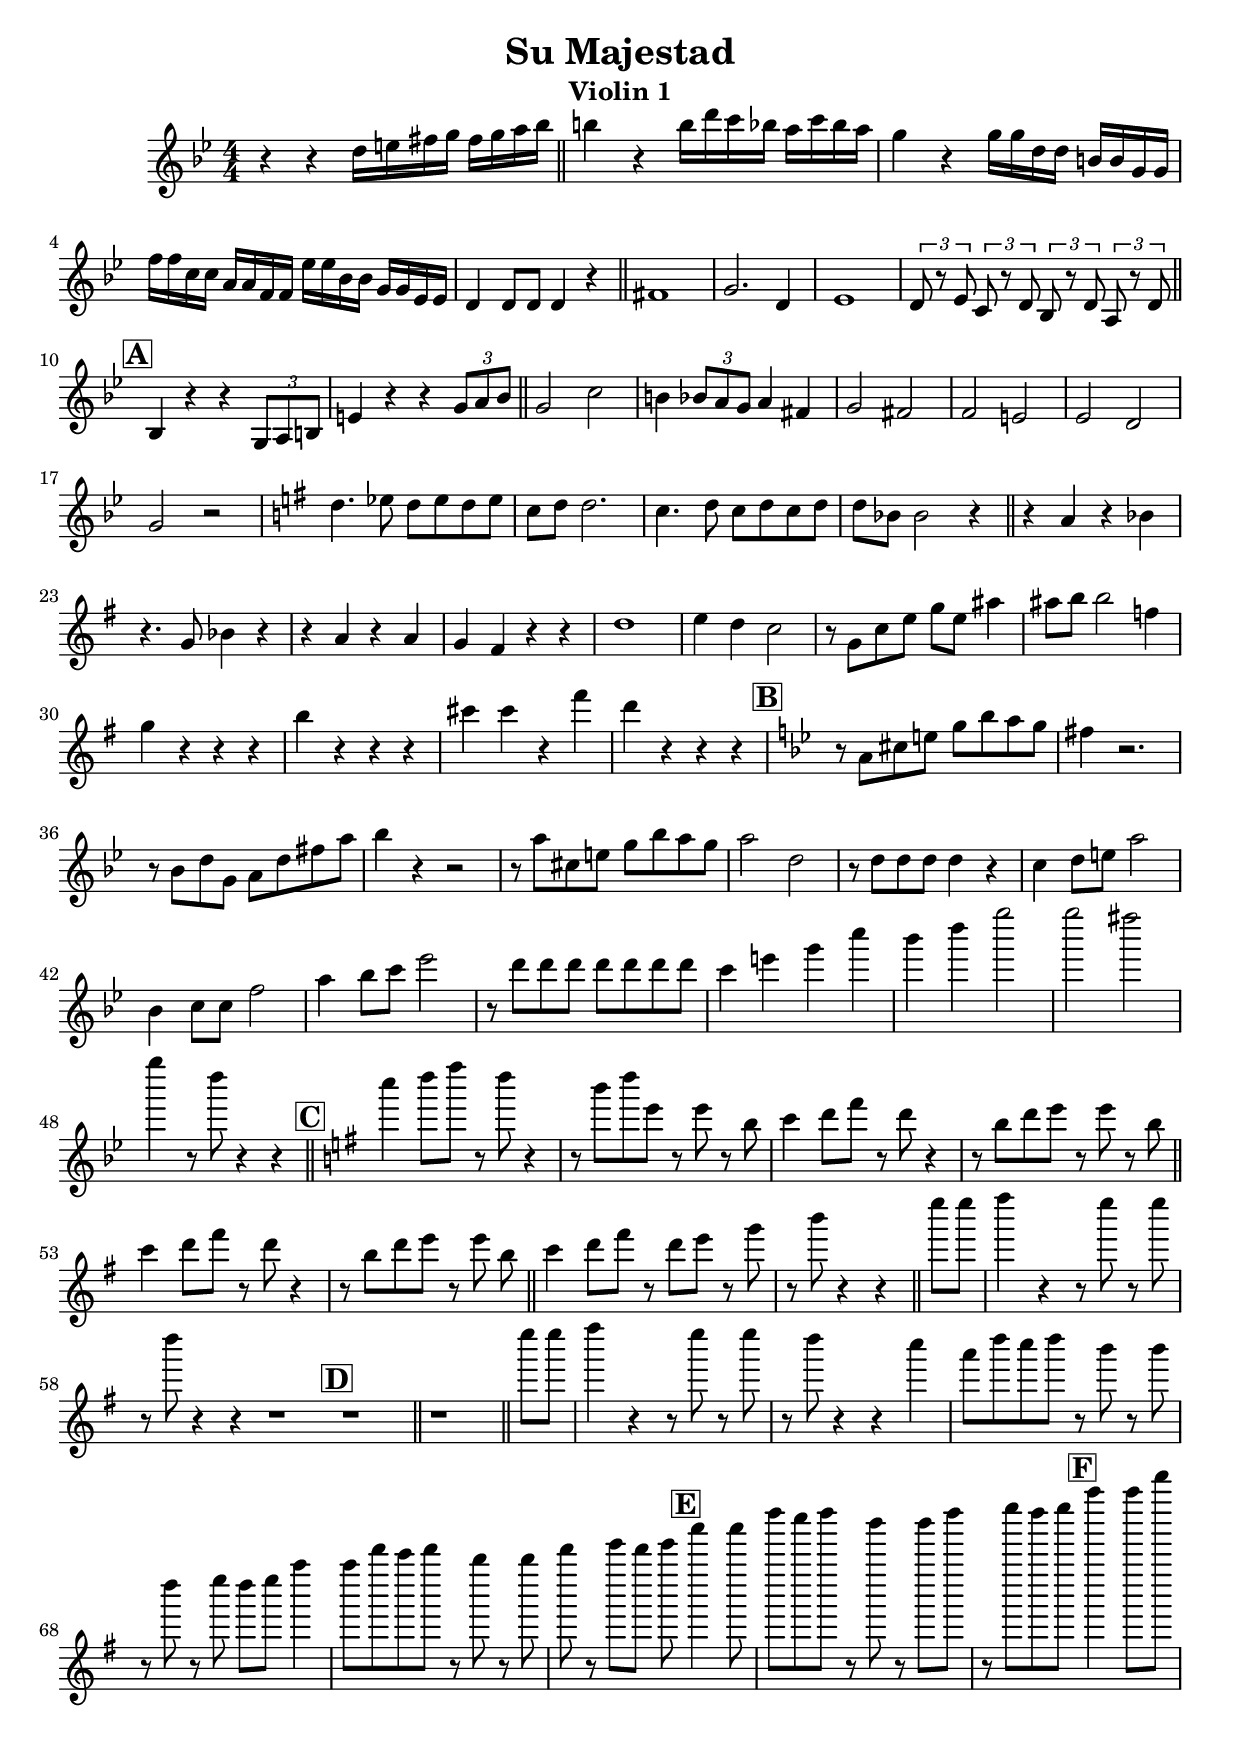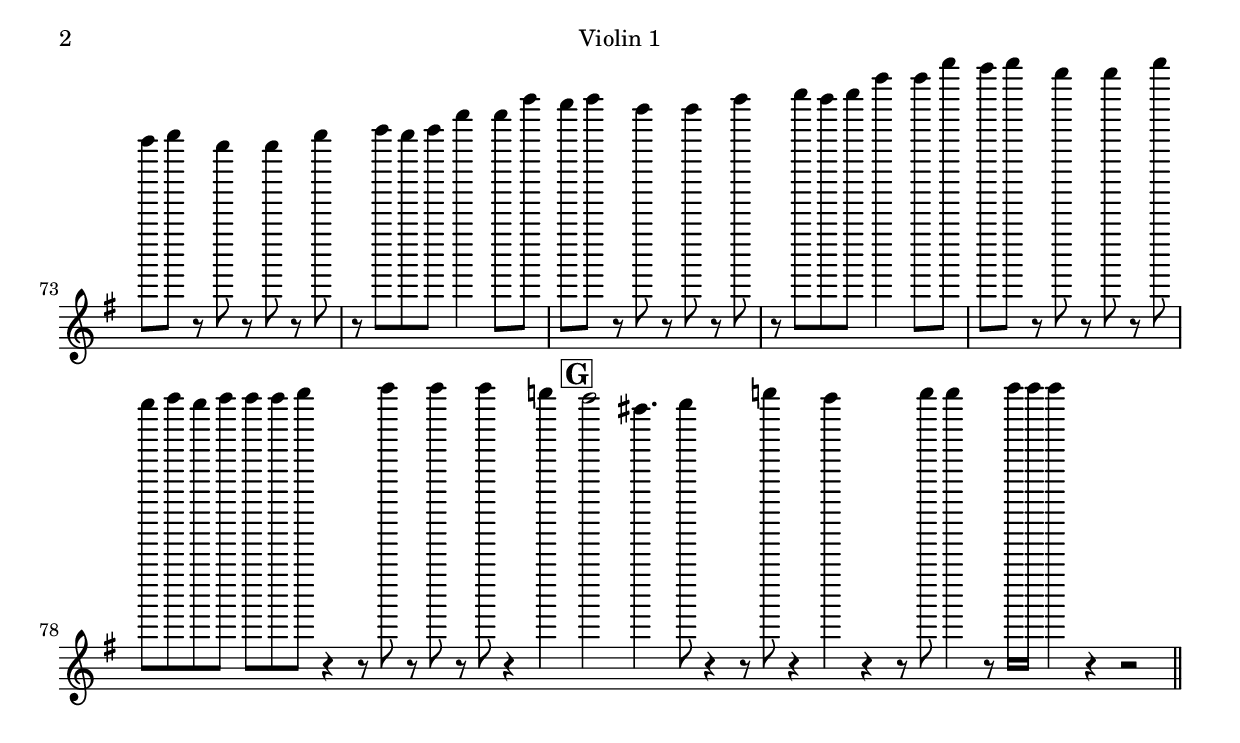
\version "2.18.0"

\header {
  title = "Su Majestad"
  instrument = "Violin 1"
}

% \transpose c' d'    % leave this out until teh end so that it is easier to check the notes
    \relative c''{
    \key bes \major
    \numericTimeSignature
    \time 4/4
    \compressFullBarRests
    \set Score.markFormatter = #format-mark-box-alphabet
    
    r4 r4 d16 e16 fis16 g16 fis16 g16 a16 bes16 \bar "||"
    b4 r4 b16 d16 c16 bes16 a16 c16 bes16 a16 
    g4 r4 g16 g16 d16 d16 b16 b16 g16 g16
    
    \barNumberCheck #4
    f'16 f16 c16 c16 a16 a16 f16 f16 ees'16 ees16 bes16 bes16 g16 g16 ees16 ees16
    d4 d8 d8 d4 r4 \bar "||"

    % paseo
    fis1
    g2. d4
    ees1

    \barNumberCheck #9
    \times 2/3 {d8 r8 ees8} \times 2/3 {c8 r8 d8} \times 2/3 {bes8 r8 d8} \times 2/3 {a8 r8 d8}
    \bar "||" \mark \default % A

    bes4 r4 r4 \times 2/3 {g8 a8 b8}
    e4 r4 r4 \times 2/3 {g8 a8 bes8} \bar "||"

    % danzon 2-3
    g2 c2
    b4 \times 2/3 {bes8 a8 g8} a4 fis4
    g2 fis2
    f2 e2
    ees2 d2
    g2 r2 % pretend rest

    % change key
    \key g \major
    d'4. ees8 d8 ees8 d8 ees8 \bar "|" % missing a leading beat?
    c8 d8 d2. 

    \barNumberCheck #20
    c4. d8 c8 d8 c8 d8 
    d8 bes8 bes2 r4 \bar "||"

    r4 a4 r4 bes4
    r4. g8 bes4 r4
    r4 a4 r4 a4
    g4 fis4 r4 r4

    \barNumberCheck #26
    d'1
    e4 d4 c2
    r8 g8 c8 e8 g8 e8 ais4
    ais8 b8 b2 f4
    g4 r4 r4 r4 
    b4 r4 r4 r4 

    \barNumberCheck #32
    cis4 cis4 r4 fis4
    d4 r4 r4 r4 

    \mark \default % B
    \key bes \major
    r8 a,8 cis8 e8 g8 bes8 a8 g8
    fis4 r2.
    r8 bes,8 d8 g,8 a8 d8 fis8 a8

    \barNumberCheck #37
    bes4 r4 r2
    r8 a8 cis,8 e8 g8 bes8 a8 g8
    a2 d,2
    r8 d8 d8 d8 d4 r4
    c4 d8 e8 a2

    % page 2
    \barNumberCheck #42
    bes,4 c8 c8 f2
    a4 bes8 c8 ees2
    r8 d8 d8 d8 d8 d8 d8 d8
    c4 e4 g4 c4
    bes4 d4 g2
    g2 fis2
    g4 r8 d8 r4 r4

    \bar "||" \mark \default % C
    \key g \major
    % repeat starts
    c4 d8 fis8 r8 d8 r4
    r8 b8 d8 e,8 r8 e8 r8 b8 % why does the e have a circle over it?
    % end repeat

    % flute llamada
    c4 d8 fis8 r8 d8 r4
    r8 b8 d8 e8 r8 e8 r8 b8 \bar "||"
    c4 d8 fis8 r8 d8 r4
    r8 b8 d8 e8 r8 e8 b8 \bar "||"
    c4 d8 fis8 r8 d8 e8
    r8 g8 r8 b8 r4 r4 \bar "||"

    \barNumberCheck #57
    e8 e8 fis4 r4 r8 e8
    r8 e8 r8 d8 r4 r4

    % repeat start
    r1*2
    % repeat end

    \mark \default % D
    r1*2 \bar "||" 
    r1*2 \bar "||"
    e8 e8 fis4 r4 r8 e8
    r8 e8 r8 d8 r4 r4

    % repeat start coro (3X)
    c4 a8 d8 c8 d8 r8 b8
    r8 b8 r8 d8 r8 e8 d8 e8
    a4 a8 d8 c8 d8 r8 b8

    \barNumberCheck 70
    r8 b8 d8 r8 e8 d8 e8 % end repeat

    \mark \default % E
    % start repeat
    % flute solo (open)

    a4 a8 d8 c8 d8 r8 b8
    r8 b8 d8 r8 e8 d e8
    % repeat ends

    \mark \default % F
    a4 a8 d8 c8 d8 r8 b8

    \barNumberCheck 74
    r8 b8 r8 d8 r8 e8 d8 e8
    a4 a8 d8 c8 d8 r8 b8 
    r8 b8 r8 d8 r8 e8 d8 e8
    a4 a8 d8 c8 d8 r8 b8
    r8 b8 r8 d8 d8 e8 d8 e8

    \barNumberCheck 79
    e8 e8 fis8 r4 r8 g8
    r8 g8 r8 g8 r4 f4

    \mark \default % G
    % danzon coda
    e2 cis4. d8
    r4 r8 f8 r4 e4
    r4 r8 fis8 fis4 r8 g16 g16
    g4 r4 r2 \bar "||"



  }



























